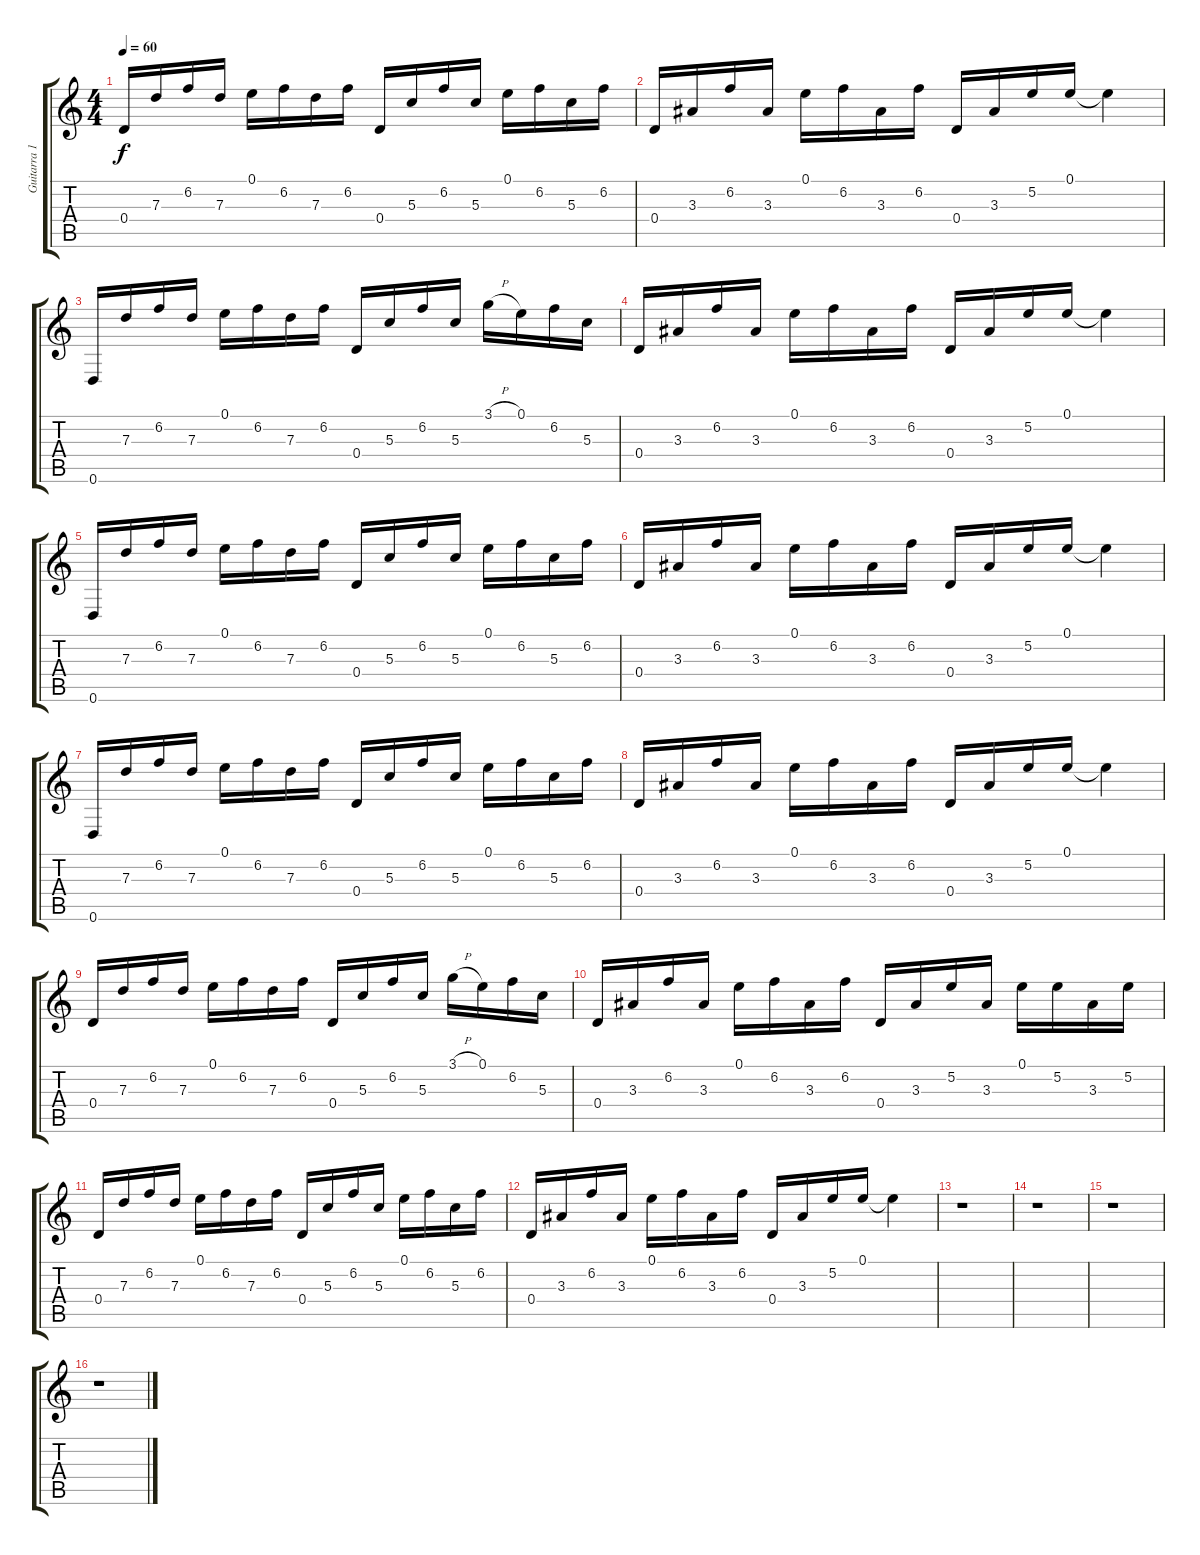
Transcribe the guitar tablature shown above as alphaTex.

\track ("Guitarra 1" "Guitarra 1") {instrument acousticguitarsteel}
\staff {score tabs}
\tuning (E4 B3 G3 D3 A2 D2) {hide}
\ts (4 4)
\tempo 60
\clef g2
\ks c
0.4.16{dy f instrument acousticguitarsteel} 7.3.16 6.2.16 7.3.16 0.1.16 6.2.16 7.3.16 6.2.16 0.4.16 5.3.16 6.2.16 5.3.16 0.1.16 6.2.16 5.3.16 6.2.16 |
0.4.16 3.3.16 6.2.16 3.3.16 0.1.16 6.2.16 3.3.16 6.2.16 0.4.16 3.3.16 5.2.16 0.1.16 0.1{t}.4 |
0.6.16 7.3.16 6.2.16 7.3.16 0.1.16 6.2.16 7.3.16 6.2.16 0.4.16 5.3.16 6.2.16 5.3.16 3.1{h}.16 0.1.16 6.2.16 5.3.16 |
0.4.16 3.3.16 6.2.16 3.3.16 0.1.16 6.2.16 3.3.16 6.2.16 0.4.16 3.3.16 5.2.16 0.1.16 0.1{t}.4 |
0.6.16 7.3.16 6.2.16 7.3.16 0.1.16 6.2.16 7.3.16 6.2.16 0.4.16 5.3.16 6.2.16 5.3.16 0.1.16 6.2.16 5.3.16 6.2.16 |
0.4.16 3.3.16 6.2.16 3.3.16 0.1.16 6.2.16 3.3.16 6.2.16 0.4.16 3.3.16 5.2.16 0.1.16 0.1{t}.4 |
0.6.16 7.3.16 6.2.16 7.3.16 0.1.16 6.2.16 7.3.16 6.2.16 0.4.16 5.3.16 6.2.16 5.3.16 0.1.16 6.2.16 5.3.16 6.2.16 |
0.4.16 3.3.16 6.2.16 3.3.16 0.1.16 6.2.16 3.3.16 6.2.16 0.4.16 3.3.16 5.2.16 0.1.16 0.1{t}.4 |
0.4.16 7.3.16 6.2.16 7.3.16 0.1.16 6.2.16 7.3.16 6.2.16 0.4.16 5.3.16 6.2.16 5.3.16 3.1{h}.16 0.1.16 6.2.16 5.3.16 |
0.4.16 3.3.16 6.2.16 3.3.16 0.1.16 6.2.16 3.3.16 6.2.16 0.4.16 3.3.16 5.2.16 3.3.16 0.1.16 5.2.16 3.3.16 5.2.16 |
0.4.16 7.3.16 6.2.16 7.3.16 0.1.16 6.2.16 7.3.16 6.2.16 0.4.16 5.3.16 6.2.16 5.3.16 0.1.16 6.2.16 5.3.16 6.2.16 |
0.4.16 3.3.16 6.2.16 3.3.16 0.1.16 6.2.16 3.3.16 6.2.16 0.4.16 3.3.16 5.2.16 0.1.16 0.1{t}.4 |
r.1 |
r.1 |
r.1 |
r.1
